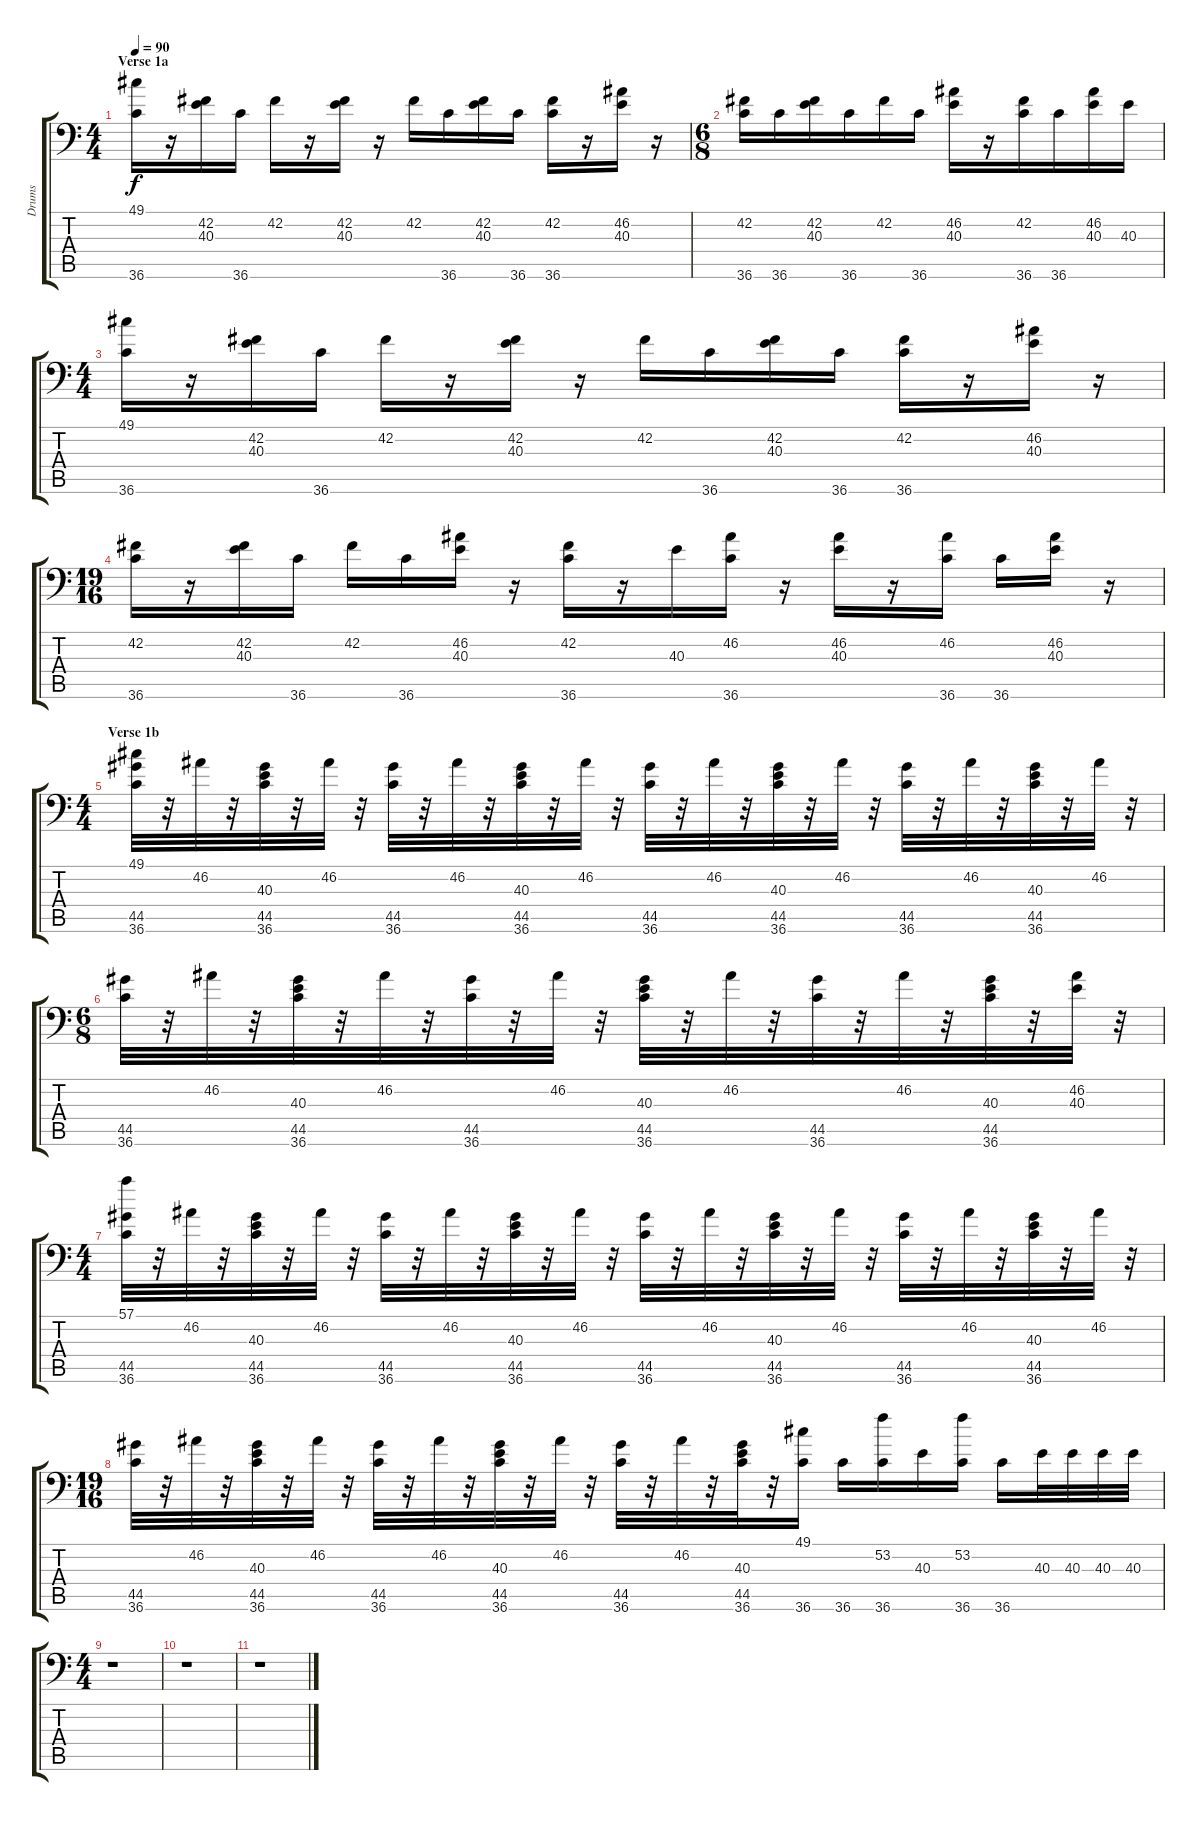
\track ("Drums" "Drums") {instrument acousticgrandpiano}
\staff {score tabs}
\tuning (C-1 C-1 C-1 C-1 C-1 C-1) {hide}
\ts (4 4)
\section ("" "Verse 1a")
\tempo 90
\clef f4
\ks c
(49.1 36.6).16{dy f} r.16 (42.2 40.3).16 36.6.16 42.2.16 r.16 (42.2 40.3).16 r.16 42.2.16 36.6.16 (42.2 40.3).16 36.6.16 (42.2 36.6).16 r.16 (46.2 40.3).16 r.16 |
\ts (6 8)
(42.2 36.6).16 36.6.16 (42.2 40.3).16 36.6.16 42.2.16 36.6.16 (46.2 40.3).16 r.16 (42.2 36.6).16 36.6.16 (46.2 40.3).16 40.3.16 |
\ts (4 4)
(49.1 36.6).16 r.16 (42.2 40.3).16 36.6.16 42.2.16 r.16 (42.2 40.3).16 r.16 42.2.16 36.6.16 (42.2 40.3).16 36.6.16 (42.2 36.6).16 r.16 (46.2 40.3).16 r.16 |
\ts (19 16)
(42.2 36.6).16 r.16 (42.2 40.3).16 36.6.16 42.2.16 36.6.16 (46.2 40.3).16 r.16 (42.2 36.6).16 r.16 40.3.16 (46.2 36.6).16 r.16 (46.2 40.3).16 r.16 (46.2 36.6).16 36.6.16 (46.2 40.3).16 r.16 |
\ts (4 4)
\section ("" "Verse 1b")
(49.1 44.5 36.6).32 r.32 46.2.32 r.32 (40.3 44.5 36.6).32 r.32 46.2.32 r.32 (44.5 36.6).32 r.32 46.2.32 r.32 (40.3 44.5 36.6).32 r.32 46.2.32 r.32 (44.5 36.6).32 r.32 46.2.32 r.32 (40.3 44.5 36.6).32 r.32 46.2.32 r.32 (44.5 36.6).32 r.32 46.2.32 r.32 (40.3 44.5 36.6).32 r.32 46.2.32 r.32 |
\ts (6 8)
(44.5 36.6).32 r.32 46.2.32 r.32 (40.3 44.5 36.6).32 r.32 46.2.32 r.32 (44.5 36.6).32 r.32 46.2.32 r.32 (40.3 44.5 36.6).32 r.32 46.2.32 r.32 (44.5 36.6).32 r.32 46.2.32 r.32 (40.3 44.5 36.6).32 r.32 (46.2 40.3).32 r.32 |
\ts (4 4)
(57.1 44.5 36.6).32 r.32 46.2.32 r.32 (40.3 44.5 36.6).32 r.32 46.2.32 r.32 (44.5 36.6).32 r.32 46.2.32 r.32 (40.3 44.5 36.6).32 r.32 46.2.32 r.32 (44.5 36.6).32 r.32 46.2.32 r.32 (40.3 44.5 36.6).32 r.32 46.2.32 r.32 (44.5 36.6).32 r.32 46.2.32 r.32 (40.3 44.5 36.6).32 r.32 46.2.32 r.32 |
\ts (19 16)
(44.5 36.6).32 r.32 46.2.32 r.32 (40.3 44.5 36.6).32 r.32 46.2.32 r.32 (44.5 36.6).32 r.32 46.2.32 r.32 (40.3 44.5 36.6).32 r.32 46.2.32 r.32 (44.5 36.6).32 r.32 46.2.32 r.32 (40.3 44.5 36.6).32 r.32 (49.1 36.6).16 36.6.16 (53.2 36.6).16 40.3.16 (53.2 36.6).16 36.6.16 40.3.32 40.3.32 40.3.32 40.3.32 |
\ts (4 4)
r.1 |
r.1 |
r.1
